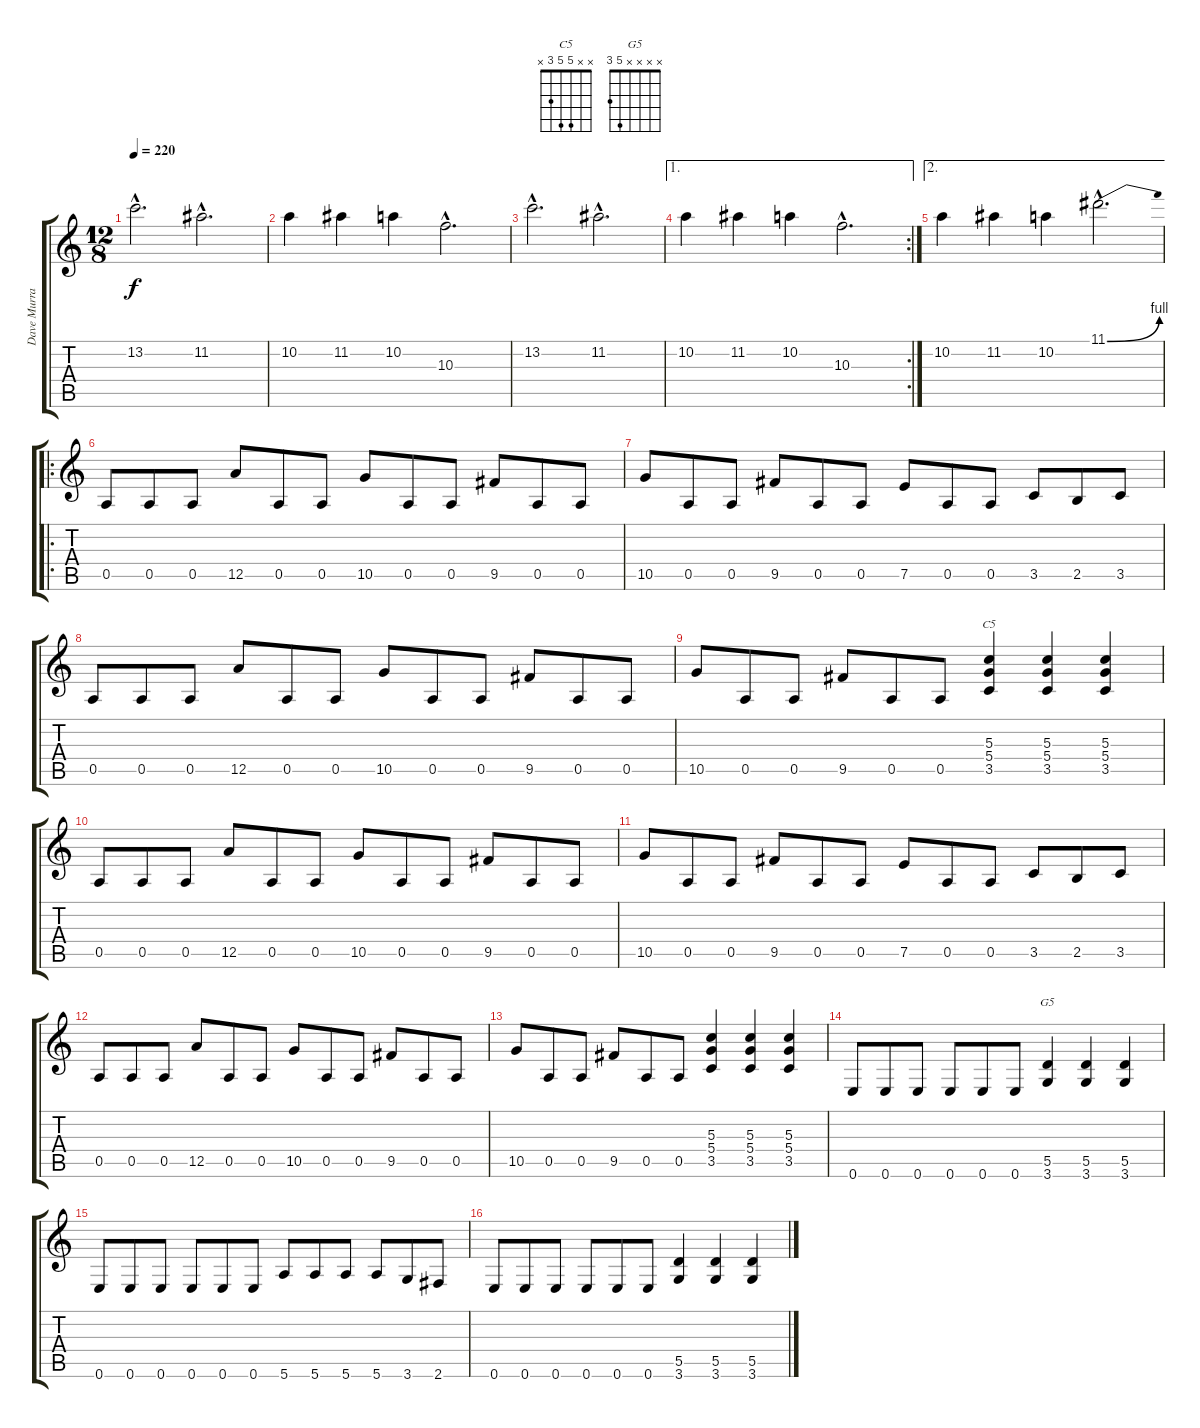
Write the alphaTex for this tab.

\track ("Dave Murray" "Dave Murra") {instrument distortionguitar}
\staff {score tabs}
\tuning (E4 B3 G3 D3 A2 E2) {hide}
\chord ("C5" x x 5 5 3 x)
\chord ("G5" x x x x 5 3)
\ts (12 8)
\tempo 220
\clef g2
\ks c
13.2{hac}.2{d dy f} 11.2{hac}.2{d} |
10.2.4 11.2.4 10.2.4 10.3{hac}.2{d} |
13.2{hac}.2{d} 11.2{hac}.2{d} |
\ae 1
\rc 2
10.2.4 11.2.4 10.2.4 10.3{hac}.2{d} |
\ae 2
10.2.4 11.2.4 10.2.4 11.1{be (bend 0 0 60 4) hac}.2{d} |
\ro
0.5.8 0.5.8 0.5.8 12.5.8 0.5.8 0.5.8 10.5.8 0.5.8 0.5.8 9.5.8 0.5.8 0.5.8 |
10.5.8 0.5.8 0.5.8 9.5.8 0.5.8 0.5.8 7.5.8 0.5.8 0.5.8 3.5.8 2.5.8 3.5.8 |
0.5.8 0.5.8 0.5.8 12.5.8 0.5.8 0.5.8 10.5.8 0.5.8 0.5.8 9.5.8 0.5.8 0.5.8 |
10.5.8 0.5.8 0.5.8 9.5.8 0.5.8 0.5.8 (5.3 5.4 3.5).4{ch "C5"} (5.3 5.4 3.5).4 (5.3 5.4 3.5).4 |
0.5.8 0.5.8 0.5.8 12.5.8 0.5.8 0.5.8 10.5.8 0.5.8 0.5.8 9.5.8 0.5.8 0.5.8 |
10.5.8 0.5.8 0.5.8 9.5.8 0.5.8 0.5.8 7.5.8 0.5.8 0.5.8 3.5.8 2.5.8 3.5.8 |
0.5.8 0.5.8 0.5.8 12.5.8 0.5.8 0.5.8 10.5.8 0.5.8 0.5.8 9.5.8 0.5.8 0.5.8 |
10.5.8 0.5.8 0.5.8 9.5.8 0.5.8 0.5.8 (5.3 5.4 3.5).4 (5.3 5.4 3.5).4 (5.3 5.4 3.5).4 |
0.6.8 0.6.8 0.6.8 0.6.8 0.6.8 0.6.8 (5.5 3.6).4{ch "G5"} (5.5 3.6).4 (5.5 3.6).4 |
0.6.8 0.6.8 0.6.8 0.6.8 0.6.8 0.6.8 5.6.8 5.6.8 5.6.8 5.6.8 3.6.8 2.6.8 |
0.6.8 0.6.8 0.6.8 0.6.8 0.6.8 0.6.8 (5.5 3.6).4 (5.5 3.6).4 (5.5 3.6).4
